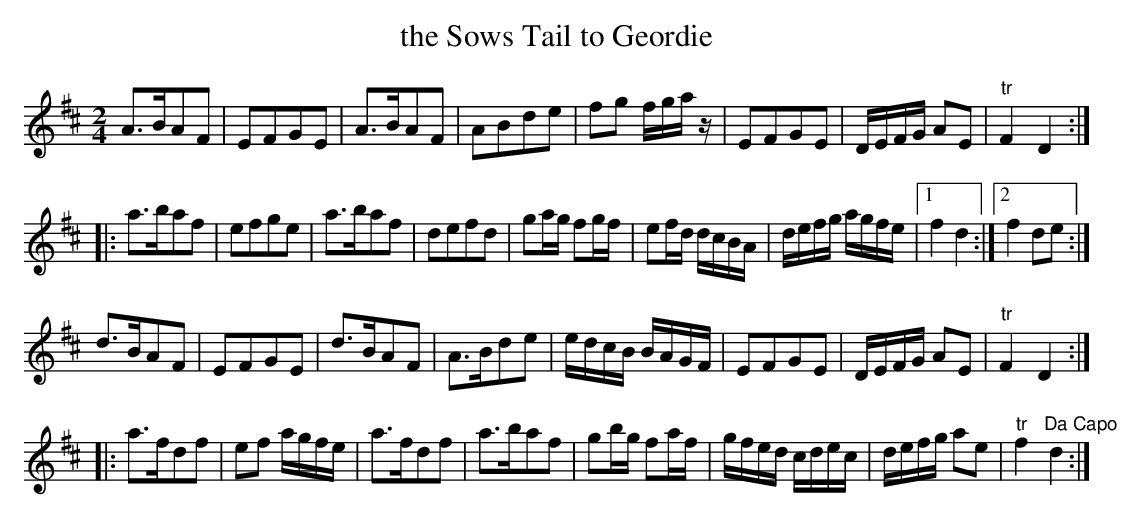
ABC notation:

X:1
T:the Sows Tail to Geordie
M:2/4
L:1/8
K:D
A>BAF| EFGE| A>BAF| ABde| \
fg f/g/a/z/| EFGE| D/E/F/G/ AE| "tr"F2D2:|
|:a>baf| efge| a>baf| defd| \
ga/g/ fg/f/| ef/d/ d/c/B/A/| \
d/e/f/g/ a/g/f/e/|1 f2d2 :|2 f2de :|
d>BAF| EFGE| d>BAF| A>Bde| \
e/d/c/B/ B/A/G/F/| EFGE| D/E/F/G/ AE| "tr"F2D2:|
|:a>fdf| ef a/g/f/e/| a>fdf| a>baf|\
gb/g/ fa/f/| g/f/e/d/ c/d/e/c/|\
d/e/f/g/ ae| "tr"f2 "Da Capo"d2:|
